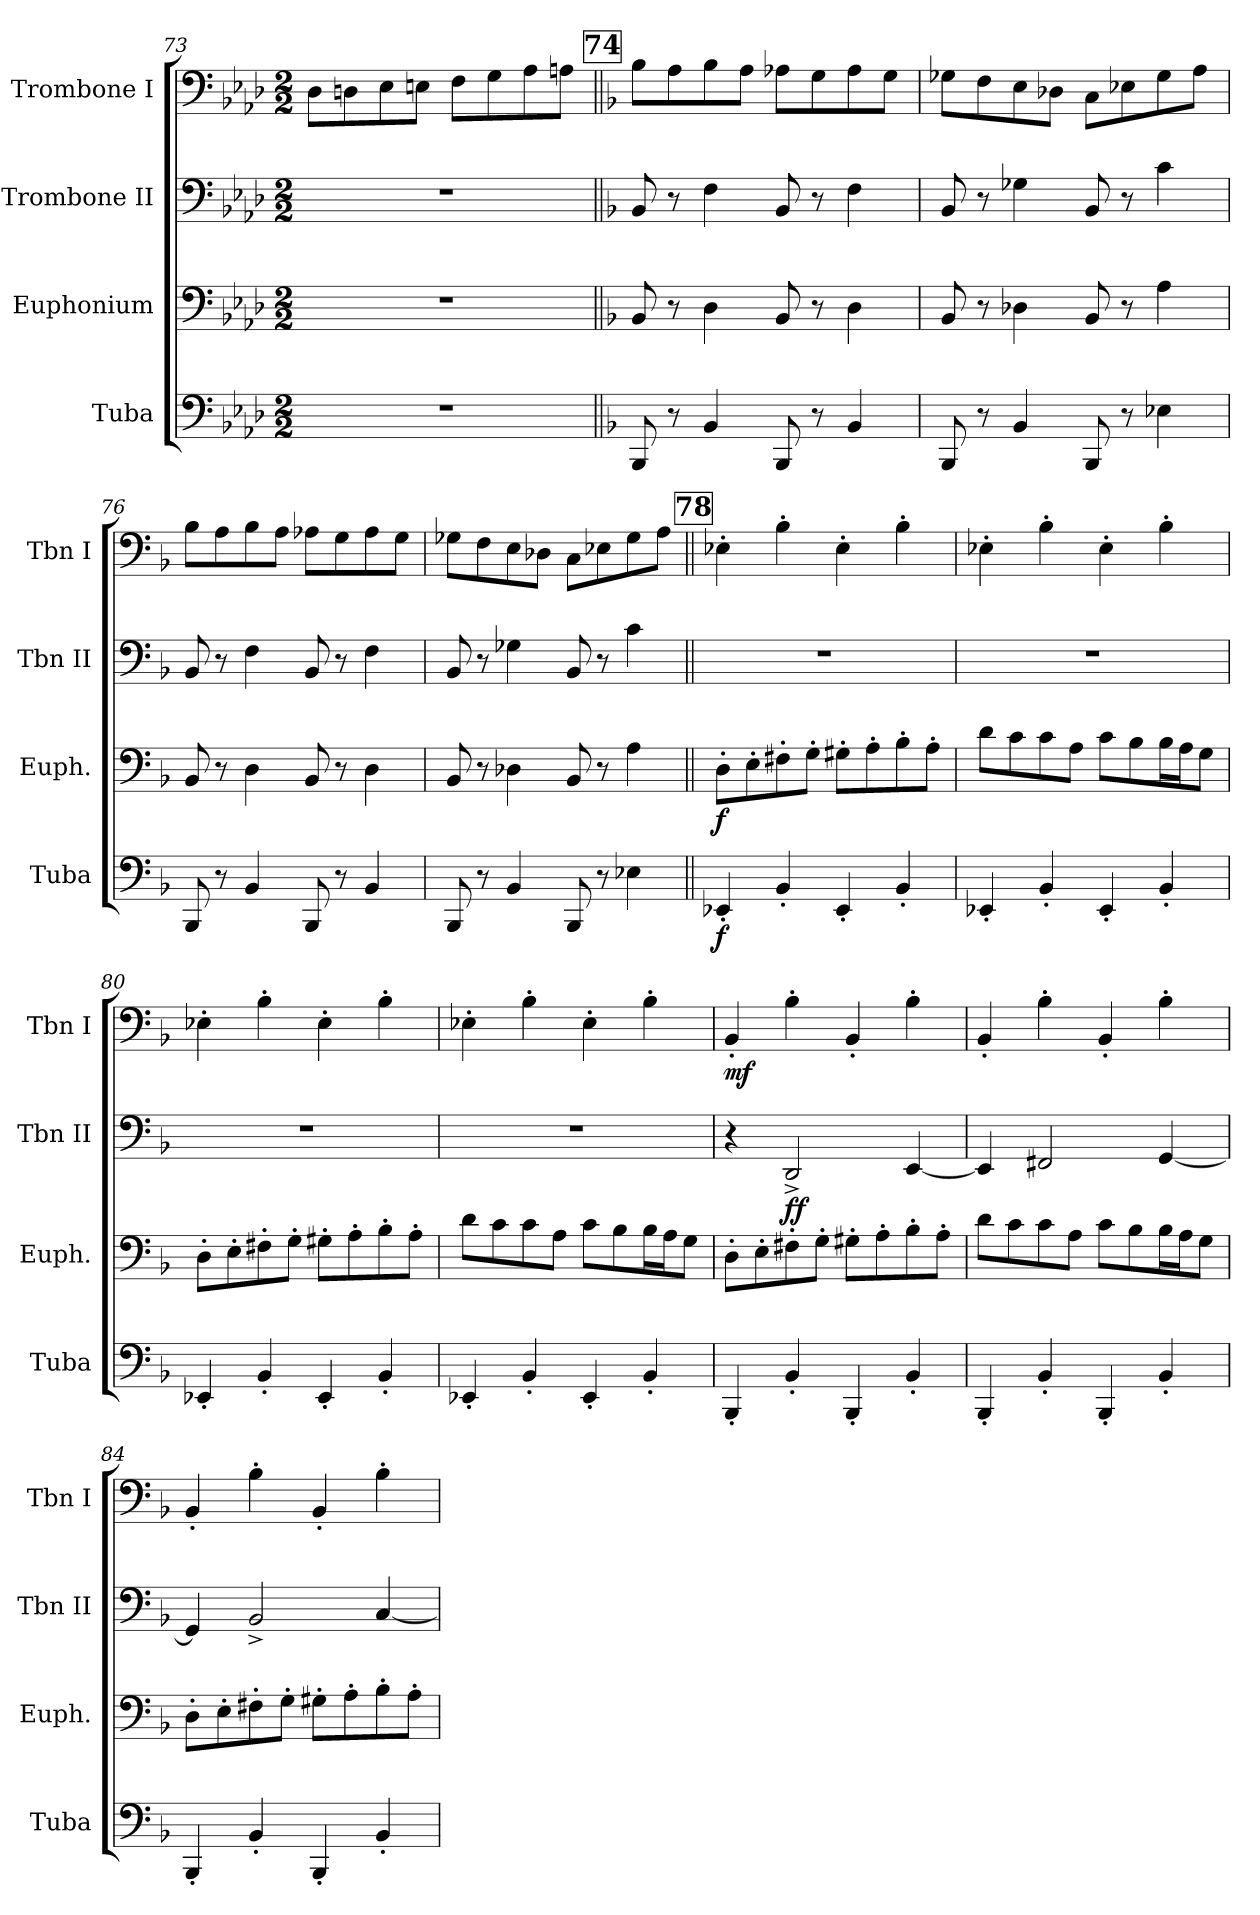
**kern	**dynam	**kern	**dynam	**kern	**dynam	**kern	**dynam
*part4	*part4	*part3	*part3	*part2	*part2	*part1	*part1
*staff4	*staff4	*staff3	*staff3	*staff2	*staff2	*staff1	*staff1
*I"Tuba	*	*I"Euphonium	*	*I"Trombone II	*	*I"Trombone I	*
*I'Tuba	*	*I'Euph.	*	*I'Tbn II	*	*I'Tbn I	*
*clefF4	*	*clefF4	*	*clefF4	*	*clefF4	*
*k[b-e-a-d-]	*	*k[b-e-a-d-]	*	*k[b-e-a-d-]	*	*k[b-e-a-d-]	*
*A-:	*	*A-:	*	*A-:	*	*A-:	*
*M2/2	*	*M2/2	*	*M2/2	*	*M2/2	*
=73	=73	=73	=73	=73	=73	=73	=73
1r	.	1r	.	1r	.	8D-\L	.
.	.	.	.	.	.	8Dn\	.
.	.	.	.	.	.	8E-\	.
.	.	.	.	.	.	8En\J	.
.	.	.	.	.	.	8F\L	.
.	.	.	.	.	.	8G\	.
.	.	.	.	.	.	8A-\	.
.	.	.	.	.	.	8An\J	.
!!LO:REH:place=s1:a:t=74
=74||	=74||	=74||	=74||	=74||	=74||	=74||	=74||
*k[b-]	*	*k[b-]	*	*k[b-]	*	*k[b-]	*
*F:	*	*F:	*	*F:	*	*F:	*
8BBB-/	.	8BB-/	.	8BB-/	.	8B-\L	.
8r	.	8r	.	8r	.	8A\	.
4BB-/	.	4D\	.	4F\	.	8B-\	.
.	.	.	.	.	.	8A\J	.
8BBB-/	.	8BB-/	.	8BB-/	.	8A-X\L	.
8r	.	8r	.	8r	.	8G\	.
4BB-/	.	4D\	.	4F\	.	8A-\	.
.	.	.	.	.	.	8G\J	.
!!LO:LB:g=z
=75	=75	=75	=75	=75	=75	=75	=75
8BBB-/	.	8BB-/	.	8BB-/	.	8G-X\L	.
8r	.	8r	.	8r	.	8F\	.
4BB-/	.	4D-X\	.	4G-X\	.	8E\	.
.	.	.	.	.	.	8D-X\J	.
8BBB-/	.	8BB-/	.	8BB-/	.	8C\L	.
8r	.	8r	.	8r	.	8E-X\	.
4E-X\	.	4A\	.	4c\	.	8G-\	.
.	.	.	.	.	.	8A\J	.
=76	=76	=76	=76	=76	=76	=76	=76
8BBB-/	.	8BB-/	.	8BB-/	.	8B-\L	.
8r	.	8r	.	8r	.	8A\	.
4BB-/	.	4D\	.	4F\	.	8B-\	.
.	.	.	.	.	.	8A\J	.
8BBB-/	.	8BB-/	.	8BB-/	.	8A-X\L	.
8r	.	8r	.	8r	.	8G\	.
4BB-/	.	4D\	.	4F\	.	8A-\	.
.	.	.	.	.	.	8G\J	.
=77	=77	=77	=77	=77	=77	=77	=77
8BBB-/	.	8BB-/	.	8BB-/	.	8G-X\L	.
8r	.	8r	.	8r	.	8F\	.
4BB-/	.	4D-X\	.	4G-X\	.	8E\	.
.	.	.	.	.	.	8D-X\J	.
8BBB-/	.	8BB-/	.	8BB-/	.	8C\L	.
8r	.	8r	.	8r	.	8E-X\	.
4E-X\	.	4A\	.	4c\	.	8G-\	.
.	.	.	.	.	.	8A\J	.
!!LO:LB:g=z
!!LO:REH:place=s1:a:t=78
=78||	=78||	=78||	=78||	=78||	=78||	=78||	=78||
!	!LO:DY:b	!	!LO:DY:b	!	!	!	!
4EE-X'/	f	8D'\L	f	1r	.	4E-X'\	.
.	.	8E'\	.	.	.	.	.
4BB-'/	.	8F#X'\	.	.	.	4B-'\	.
.	.	8G'\J	.	.	.	.	.
4EE-'/	.	8G#X'\L	.	.	.	4E-'\	.
.	.	8A'\	.	.	.	.	.
4BB-'/	.	8B-'\	.	.	.	4B-'\	.
.	.	8A'\J	.	.	.	.	.
=79	=79	=79	=79	=79	=79	=79	=79
4EE-X'/	.	8d\L	.	1r	.	4E-X'\	.
.	.	8c\	.	.	.	.	.
4BB-'/	.	8c\	.	.	.	4B-'\	.
.	.	8A\J	.	.	.	.	.
4EE-'/	.	8c\L	.	.	.	4E-'\	.
.	.	8B-\	.	.	.	.	.
4BB-'/	.	16B-\L	.	.	.	4B-'\	.
.	.	16A\J	.	.	.	.	.
.	.	8G\J	.	.	.	.	.
=80	=80	=80	=80	=80	=80	=80	=80
4EE-X'/	.	8D'\L	.	1r	.	4E-X'\	.
.	.	8E'\	.	.	.	.	.
4BB-'/	.	8F#X'\	.	.	.	4B-'\	.
.	.	8G'\J	.	.	.	.	.
4EE-'/	.	8G#X'\L	.	.	.	4E-'\	.
.	.	8A'\	.	.	.	.	.
4BB-'/	.	8B-'\	.	.	.	4B-'\	.
.	.	8A'\J	.	.	.	.	.
=81	=81	=81	=81	=81	=81	=81	=81
4EE-X'/	.	8d\L	.	1r	.	4E-X'\	.
.	.	8c\	.	.	.	.	.
4BB-'/	.	8c\	.	.	.	4B-'\	.
.	.	8A\J	.	.	.	.	.
4EE-'/	.	8c\L	.	.	.	4E-'\	.
.	.	8B-\	.	.	.	.	.
4BB-'/	.	16B-\L	.	.	.	4B-'\	.
.	.	16A\J	.	.	.	.	.
.	.	8G\J	.	.	.	.	.
!!LO:PB:g=z
=82	=82	=82	=82	=82	=82	=82	=82
!	!	!	!	!	!	!	!LO:DY:b
4BBB-'/	.	8D'\L	.	4r	.	4BB-'/	mf
.	.	8E'\	.	.	.	.	.
!	!	!	!	!	!LO:DY:b	!	!
4BB-'/	.	8F#X'\	.	2DD^/	ff	4B-'\	.
.	.	8G'\J	.	.	.	.	.
4BBB-'/	.	8G#X'\L	.	.	.	4BB-'/	.
.	.	8A'\	.	.	.	.	.
4BB-'/	.	8B-'\	.	[4EE/	.	4B-'\	.
.	.	8A'\J	.	.	.	.	.
=83	=83	=83	=83	=83	=83	=83	=83
4BBB-'/	.	8d\L	.	4EE/]	.	4BB-'/	.
.	.	8c\	.	.	.	.	.
4BB-'/	.	8c\	.	2FF#X/	.	4B-'\	.
.	.	8A\J	.	.	.	.	.
4BBB-'/	.	8c\L	.	.	.	4BB-'/	.
.	.	8B-\	.	.	.	.	.
4BB-'/	.	16B-\L	.	[4GG/	.	4B-'\	.
.	.	16A\J	.	.	.	.	.
.	.	8G\J	.	.	.	.	.
=84	=84	=84	=84	=84	=84	=84	=84
4BBB-'/	.	8D'\L	.	4GG/]	.	4BB-'/	.
.	.	8E'\	.	.	.	.	.
4BB-'/	.	8F#X'\	.	2BB-^/	.	4B-'\	.
.	.	8G'\J	.	.	.	.	.
4BBB-'/	.	8G#X'\L	.	.	.	4BB-'/	.
.	.	8A'\	.	.	.	.	.
4BB-'/	.	8B-'\	.	[4C/	.	4B-'\	.
.	.	8A'\J	.	.	.	.	.
=	=	=	=	=	=	=	=
*-	*-	*-	*-	*-	*-	*-	*-
